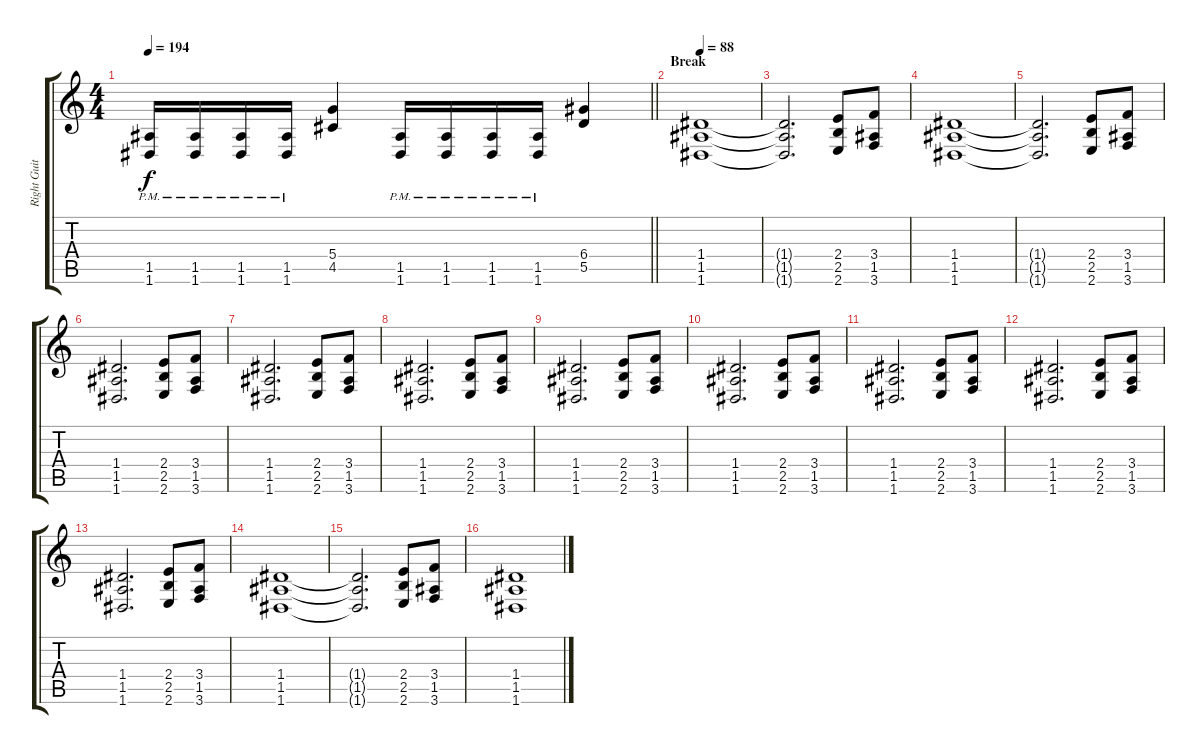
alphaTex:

\track ("Right Guitar" "Right Guit") {instrument overdrivenguitar}
\staff {score tabs}
\tuning (E4 B3 G3 D3 A2 D2) {hide}
\ts (4 4)
\tempo 194
\clef g2
\barLineRight lightlight
\ks c
(1.5{pm} 1.6{pm}).16{dy f} (1.5{pm} 1.6{pm}).16 (1.5{pm} 1.6{pm}).16 (1.5{pm} 1.6{pm}).16 (5.4 4.5).4 (1.5{pm} 1.6{pm}).16 (1.5{pm} 1.6{pm}).16 (1.5{pm} 1.6{pm}).16 (1.5{pm} 1.6{pm}).16 (6.4 5.5).4 |
\section ("" "Break")
\tempo 88
(1.4 1.5 1.6).1 |
(1.4{t} 1.5{t} 1.6{t}).2{d} (2.4 2.5 2.6).8 (3.4 1.5 3.6).8 |
(1.4 1.5 1.6).1 |
(1.4{t} 1.5{t} 1.6{t}).2{d} (2.4 2.5 2.6).8 (3.4 1.5 3.6).8 |
(1.4 1.5 1.6).2{d} (2.4 2.5 2.6).8 (3.4 1.5 3.6).8 |
(1.4 1.5 1.6).2{d} (2.4 2.5 2.6).8 (3.4 1.5 3.6).8 |
(1.4 1.5 1.6).2{d} (2.4 2.5 2.6).8 (3.4 1.5 3.6).8 |
(1.4 1.5 1.6).2{d} (2.4 2.5 2.6).8 (3.4 1.5 3.6).8 |
(1.4 1.5 1.6).2{d} (2.4 2.5 2.6).8 (3.4 1.5 3.6).8 |
(1.4 1.5 1.6).2{d} (2.4 2.5 2.6).8 (3.4 1.5 3.6).8 |
(1.4 1.5 1.6).2{d} (2.4 2.5 2.6).8 (3.4 1.5 3.6).8 |
(1.4 1.5 1.6).2{d} (2.4 2.5 2.6).8 (3.4 1.5 3.6).8 |
(1.4 1.5 1.6).1 |
(1.4{t} 1.5{t} 1.6{t}).2{d} (2.4 2.5 2.6).8 (3.4 1.5 3.6).8 |
(1.4 1.5 1.6).1
